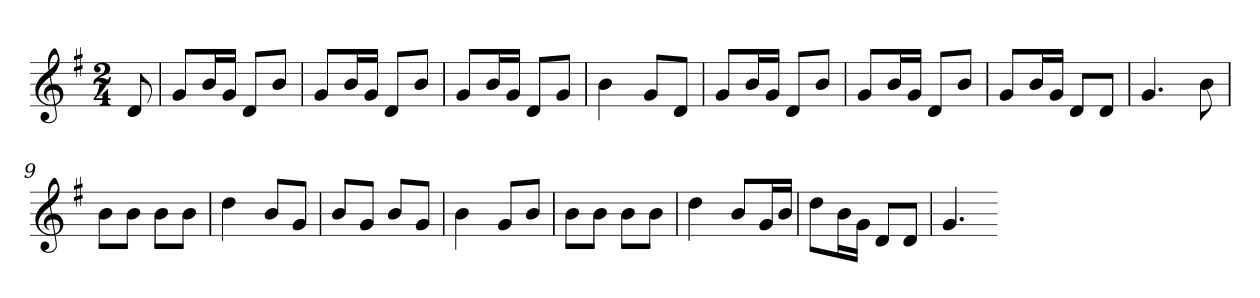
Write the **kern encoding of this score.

**kern
*part1
*staff1
*k[f#]
*G:
*M2/4
=
8d
=1
8gL
16bL
16gJJ
8dL
8bJ
=2
8gL
16bL
16gJJ
8dL
8bJ
=3
8gL
16bL
16gJJ
8dL
8gJ
=4
4b
8gL
8dJ
=5
8gL
16bL
16gJJ
8dL
8bJ
=6
8gL
16bL
16gJJ
8dL
8bJ
=7
8gL
16bL
16gJJ
8dL
8dJ
=8
4.g
8b
=9
8bL
8bJ
8bL
8bJ
=10
4dd
8bL
8gJ
=11
8bL
8gJ
8bL
8gJ
=12
4b
8gL
8bJ
=13
8bL
8bJ
8bL
8bJ
=14
4dd
8bL
16gL
16bJJ
=15
8ddL
16bL
16gJJ
8dL
8dJ
=16
4.g
=-
*-
